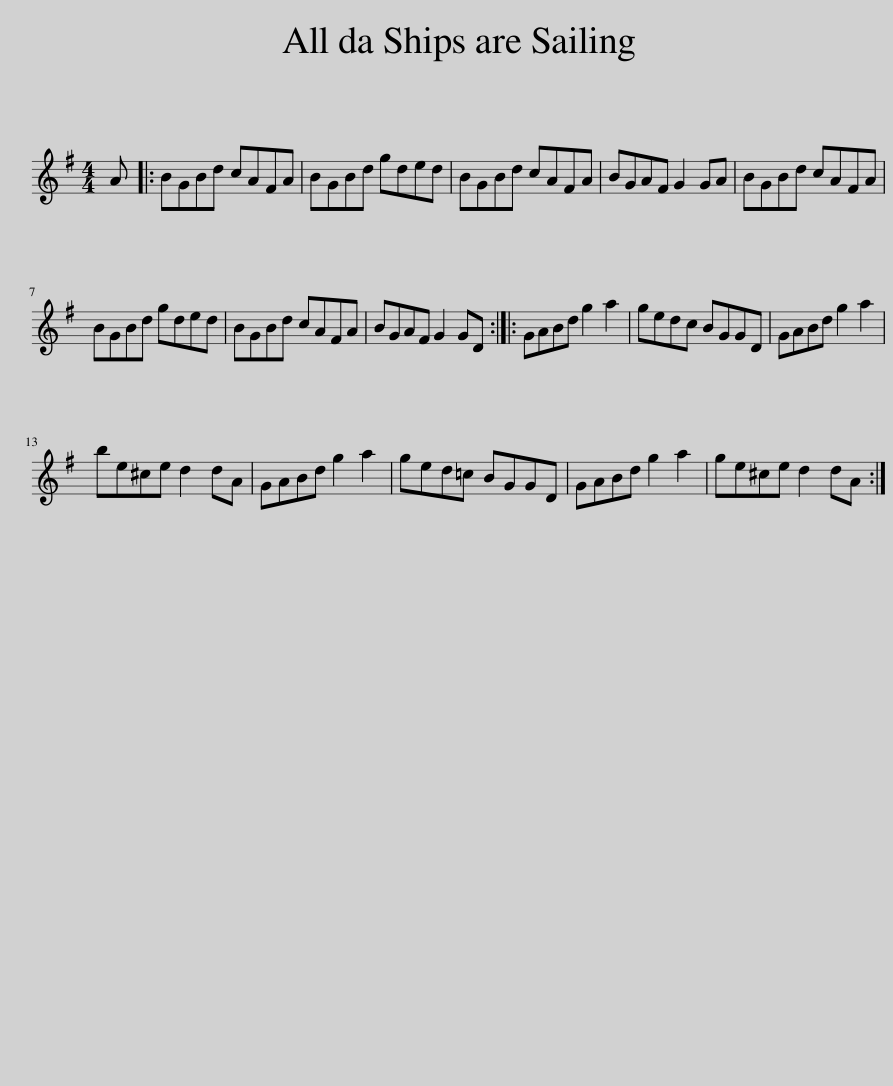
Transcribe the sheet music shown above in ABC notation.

X:1
L:1/8
M:4/4
I:linebreak $
K:G
V:1 treble
V:1
 A |: BGBd cAFA | BGBd gded | BGBd cAFA | BGAF G2 GA | %5
 BGBd cAFA |$ BGBd gded | BGBd cAFA | BGAF G2 GD :: GABd g2 a2 | %10
 gedc BGGD | GABd g2 a2 |$ be^ce d2 dA | GABd g2 a2 | ged=c BGGD | %15
 GABd g2 a2 | ge^ce d2 dA :| %17
